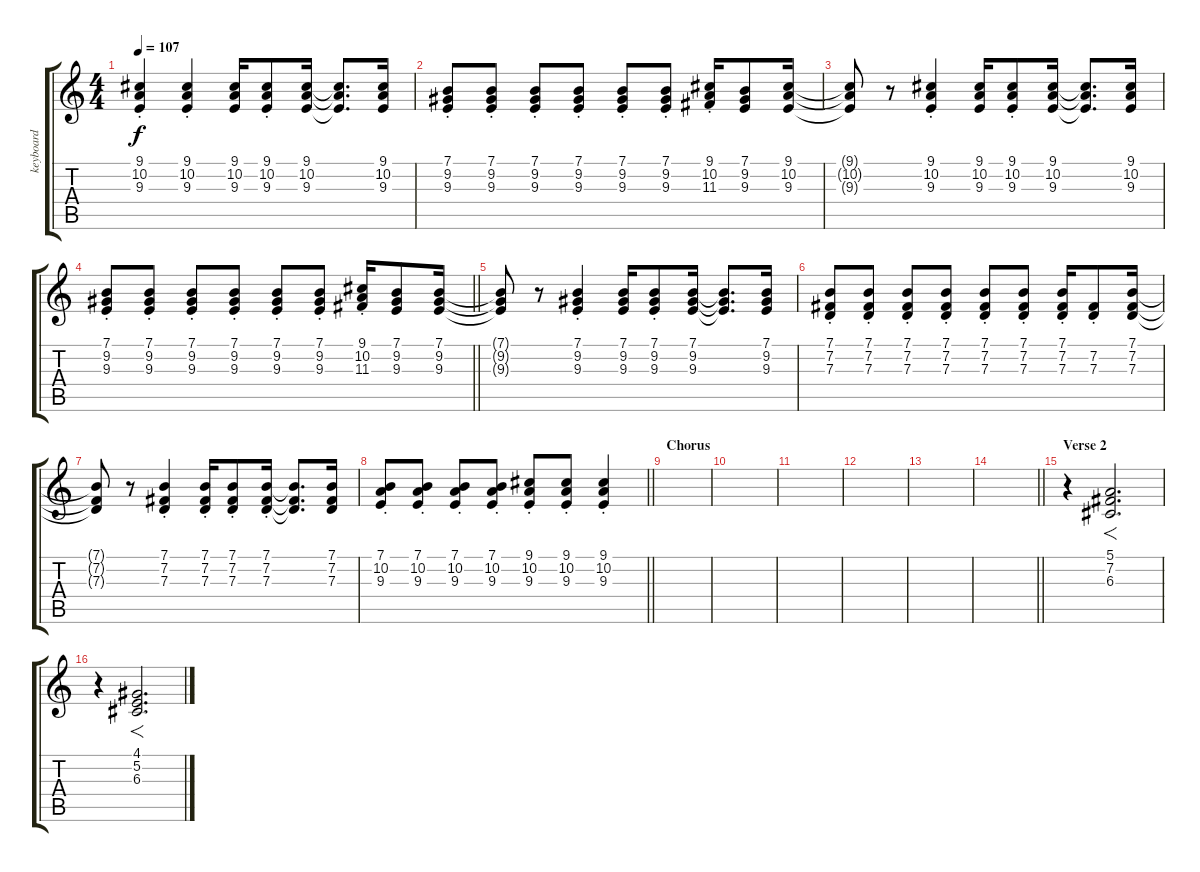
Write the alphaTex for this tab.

\track ("keyboard" "keyboard") {instrument synthstrings1}
\staff {score tabs}
\tuning (E4 B3 G3 D3 A2 E2) {hide}
\ts (4 4)
\tempo 107
\clef g2
\ks c
(9.1{st} 10.2{st} 9.3{st}).4{dy f} (9.1{st} 10.2{st} 9.3{st}).4 (9.1 10.2 9.3).16 (9.1{st} 10.2{st} 9.3{st}).8 (9.1 10.2 9.3).16 (9.1{t} 10.2{t} 9.3{t}).8{d} (9.1 10.2 9.3).16 |
(7.1{st} 9.2{st} 9.3{st}).8 (7.1{st} 9.2{st} 9.3{st}).8 (7.1{st} 9.2{st} 9.3{st}).8 (7.1{st} 9.2{st} 9.3{st}).8 (7.1{st} 9.2{st} 9.3{st}).8 (7.1{st} 9.2{st} 9.3{st}).8 (9.1{st} 10.2{st} 11.3{st}).16 (7.1 9.2 9.3).8 (9.1 10.2 9.3).16 |
(9.1{t} 10.2{t} 9.3{t}).8 r.8 (9.1{st} 10.2{st} 9.3{st}).4 (9.1 10.2 9.3).16 (9.1{st} 10.2{st} 9.3{st}).8 (9.1 10.2 9.3).16 (9.1{t} 10.2{t} 9.3{t}).8{d} (9.1 10.2 9.3).16 |
\barLineRight lightlight
(7.1{st} 9.2{st} 9.3{st}).8 (7.1{st} 9.2{st} 9.3{st}).8 (7.1{st} 9.2{st} 9.3{st}).8 (7.1{st} 9.2{st} 9.3{st}).8 (7.1{st} 9.2{st} 9.3{st}).8 (7.1{st} 9.2{st} 9.3{st}).8 (9.1{st} 10.2{st} 11.3{st}).16 (7.1 9.2 9.3).8 (7.1 9.2 9.3).16 |
(7.1{t} 9.2{t} 9.3{t}).8 r.8 (7.1{st} 9.2{st} 9.3{st}).4 (7.1 9.2 9.3).16 (7.1{st} 9.2{st} 9.3{st}).8 (7.1 9.2 9.3).16 (7.1{t} 9.2{t} 9.3{t}).8{d} (7.1 9.2 9.3).16 |
(7.1{st} 7.2{st} 7.3{st}).8 (7.1{st} 7.2{st} 7.3{st}).8 (7.1{st} 7.2{st} 7.3{st}).8 (7.1{st} 7.2{st} 7.3{st}).8 (7.1{st} 7.2{st} 7.3{st}).8 (7.1{st} 7.2{st} 7.3{st}).8 (7.1{st} 7.2{st} 7.3{st}).16 (7.2{st} 7.3{st}).8 (7.1 7.2 7.3).16 |
(7.1{t} 7.2{t} 7.3{t}).8 r.8 (7.1{st} 7.2{st} 7.3{st}).4 (7.1{st} 7.2{st} 7.3{st}).16 (7.1{st} 7.2{st} 7.3{st}).8 (7.1{st} 7.2{st} 7.3{st}).16 (7.1{t} 7.2{t} 7.3{t}).8{d} (7.1 7.2 7.3).16 |
\barLineRight lightlight
(7.1{st} 10.2{st} 9.3{st}).8 (7.1{st} 10.2{st} 9.3{st}).8 (7.1{st} 10.2{st} 9.3{st}).8 (7.1{st} 10.2{st} 9.3{st}).8 (9.1{st} 10.2{st} 9.3{st}).8 (9.1{st} 10.2{st} 9.3{st}).8 (9.1{st} 10.2{st} 9.3{st}).4 |
\section ("" "Chorus")
|
|
|
|
|
\barLineRight lightlight
|
\section ("" "Verse 2")
r.4 (5.1 7.2 6.3).2{f d} |
r.4 (4.1 5.2 6.3).2{f d}
